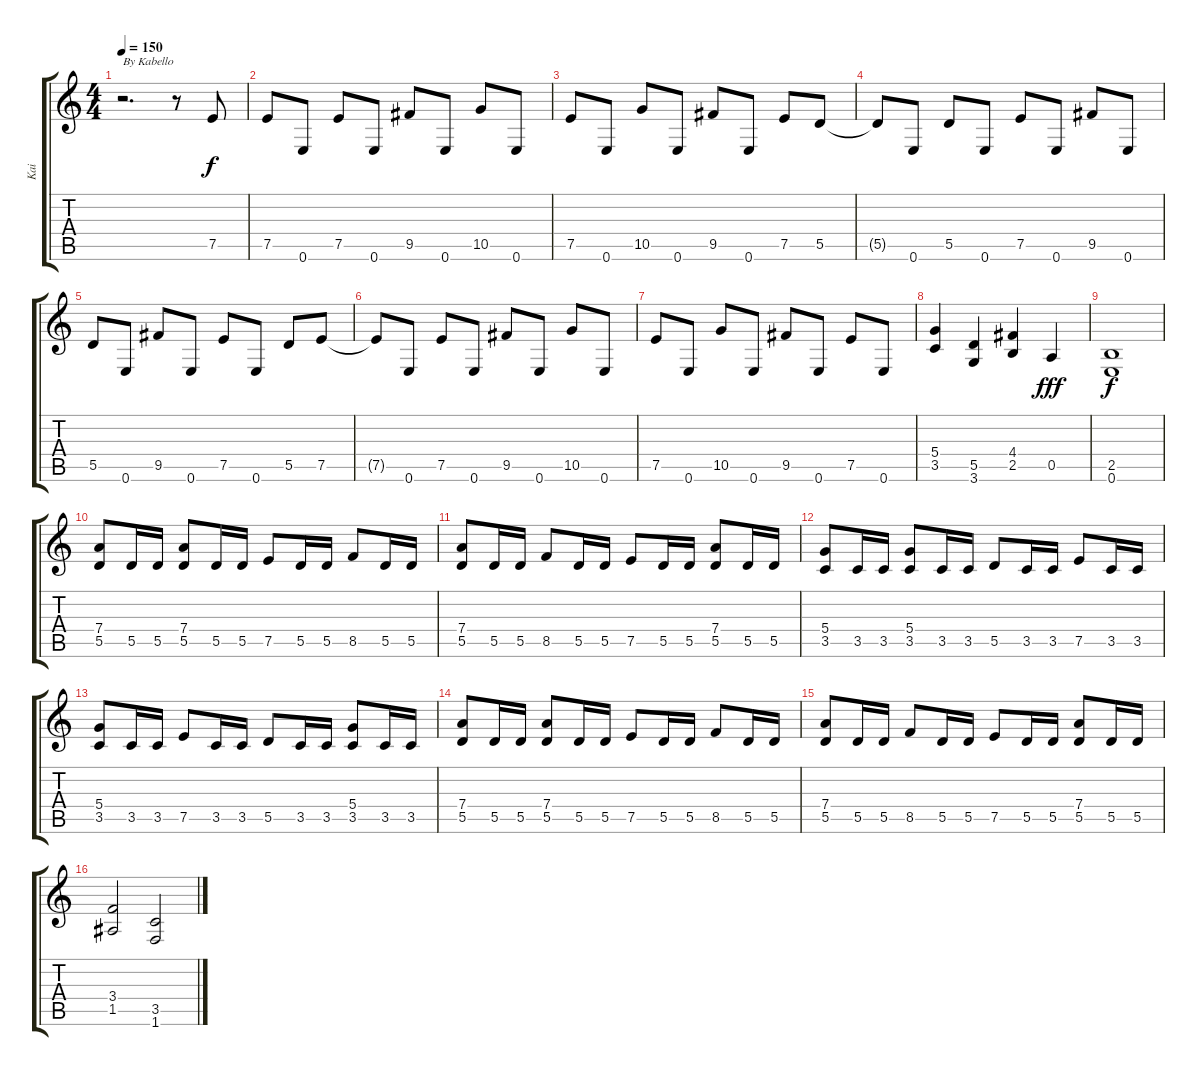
\track ("Kai" "Kai") {instrument overdrivenguitar}
\staff {score tabs}
\tuning (E4 B3 G3 D3 A2 E2) {hide}
\ts (4 4)
\tempo 150
\clef g2
\ks c
r.2{d txt "By Kabello" dy f instrument overdrivenguitar} r.8 7.5.8 |
7.5.8 0.6.8 7.5.8 0.6.8 9.5.8 0.6.8 10.5.8 0.6.8 |
7.5.8 0.6.8 10.5.8 0.6.8 9.5.8 0.6.8 7.5.8 5.5.8 |
5.5{t}.8 0.6.8 5.5.8 0.6.8 7.5.8 0.6.8 9.5.8 0.6.8 |
5.5.8 0.6.8 9.5.8 0.6.8 7.5.8 0.6.8 5.5.8 7.5.8 |
7.5{t}.8 0.6.8 7.5.8 0.6.8 9.5.8 0.6.8 10.5.8 0.6.8 |
7.5.8 0.6.8 10.5.8 0.6.8 9.5.8 0.6.8 7.5.8 0.6.8 |
(5.4 3.5).4 (5.5 3.6).4 (4.4 2.5).4 0.5.4{dy fff} |
(2.5 0.6).1{dy f} |
(7.4 5.5).8 5.5.16 5.5.16 (7.4 5.5).8 5.5.16 5.5.16 7.5.8 5.5.16 5.5.16 8.5.8 5.5.16 5.5.16 |
(7.4 5.5).8 5.5.16 5.5.16 8.5.8 5.5.16 5.5.16 7.5.8 5.5.16 5.5.16 (7.4 5.5).8 5.5.16 5.5.16 |
(5.4 3.5).8 3.5.16 3.5.16 (5.4 3.5).8 3.5.16 3.5.16 5.5.8 3.5.16 3.5.16 7.5.8 3.5.16 3.5.16 |
(5.4 3.5).8 3.5.16 3.5.16 7.5.8 3.5.16 3.5.16 5.5.8 3.5.16 3.5.16 (5.4 3.5).8 3.5.16 3.5.16 |
(7.4 5.5).8 5.5.16 5.5.16 (7.4 5.5).8 5.5.16 5.5.16 7.5.8 5.5.16 5.5.16 8.5.8 5.5.16 5.5.16 |
(7.4 5.5).8 5.5.16 5.5.16 8.5.8 5.5.16 5.5.16 7.5.8 5.5.16 5.5.16 (7.4 5.5).8 5.5.16 5.5.16 |
(3.4 1.5).2 (3.5 1.6).2
